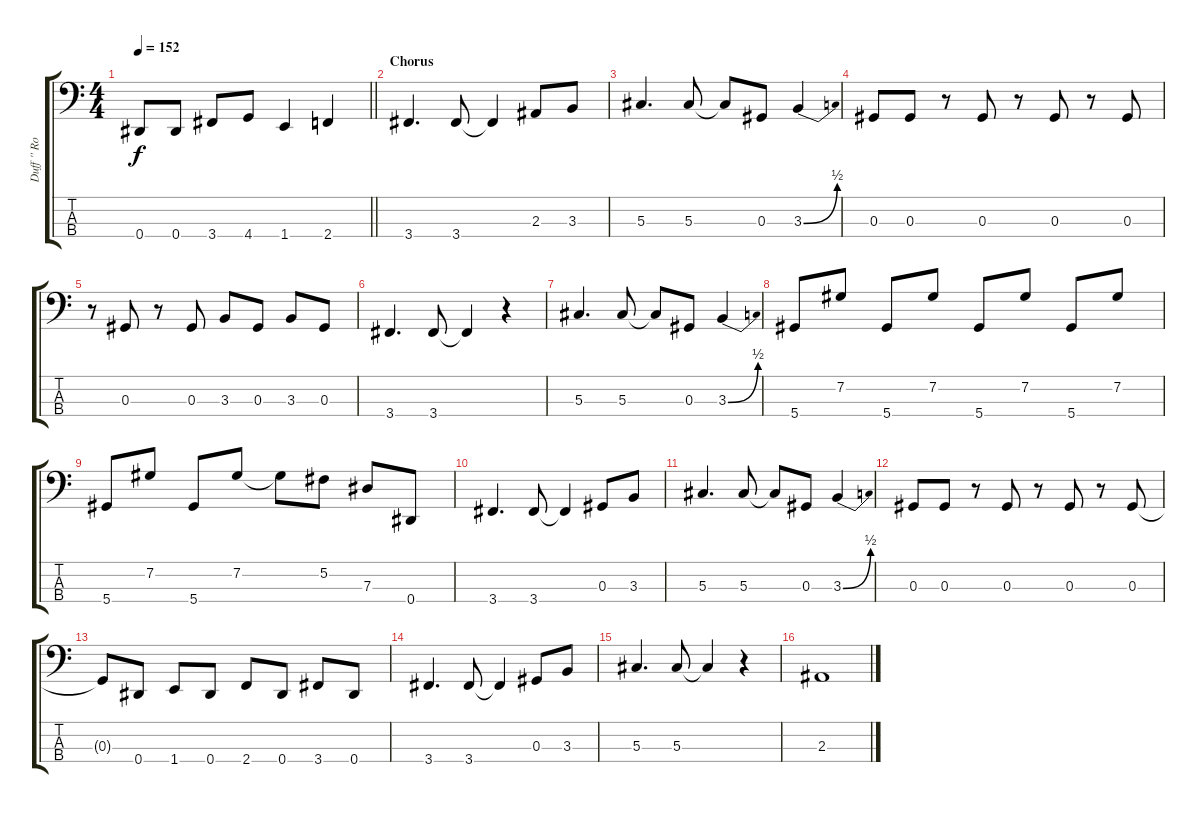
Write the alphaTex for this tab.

\track ("Duff '' Rose '' Mckangan" "Duff '' Ro") {instrument electricbasspick}
\staff {score tabs}
\tuning (Gb2 Db2 Ab1 Eb1) {hide}
\ts (4 4)
\tempo 152
\clef f4
\barLineRight lightlight
\ks c
0.4{t}.8{dy f} 0.4.8 3.4.8 4.4.8 1.4.4 2.4.4 |
\section ("" "Chorus")
3.4.4{d} 3.4.8 3.4{t}.4 2.3.8 3.3.8 |
5.3.4{d} 5.3.8 5.3{t}.8 0.3.8 3.3{be (bend 0 0 60 2)}.4 |
0.3.8 0.3.8 r.8 0.3.8 r.8 0.3.8 r.8 0.3.8 |
r.8 0.3.8 r.8 0.3.8 3.3.8 0.3.8 3.3.8 0.3.8 |
3.4.4{d} 3.4.8 3.4{t}.4 r.4 |
5.3.4{d} 5.3.8 5.3{t}.8 0.3.8 3.3{be (bend 0 0 60 2)}.4 |
5.4.8 7.2.8 5.4.8 7.2.8 5.4.8 7.2.8 5.4.8 7.2.8 |
5.4.8 7.2.8 5.4.8 7.2.8 7.2{t}.8 5.2.8 7.3.8 0.4.8 |
3.4.4{d} 3.4.8 3.4{t}.4 0.3.8 3.3.8 |
5.3.4{d} 5.3.8 5.3{t}.8 0.3.8 3.3{be (bend 0 0 60 2)}.4 |
0.3.8 0.3.8 r.8 0.3.8 r.8 0.3.8 r.8 0.3.8 |
0.3{t}.8 0.4.8 1.4.8 0.4.8 2.4.8 0.4.8 3.4.8 0.4.8 |
3.4.4{d} 3.4.8 3.4{t}.4 0.3.8 3.3.8 |
5.3.4{d} 5.3.8 5.3{t}.4 r.4 |
2.3.1
